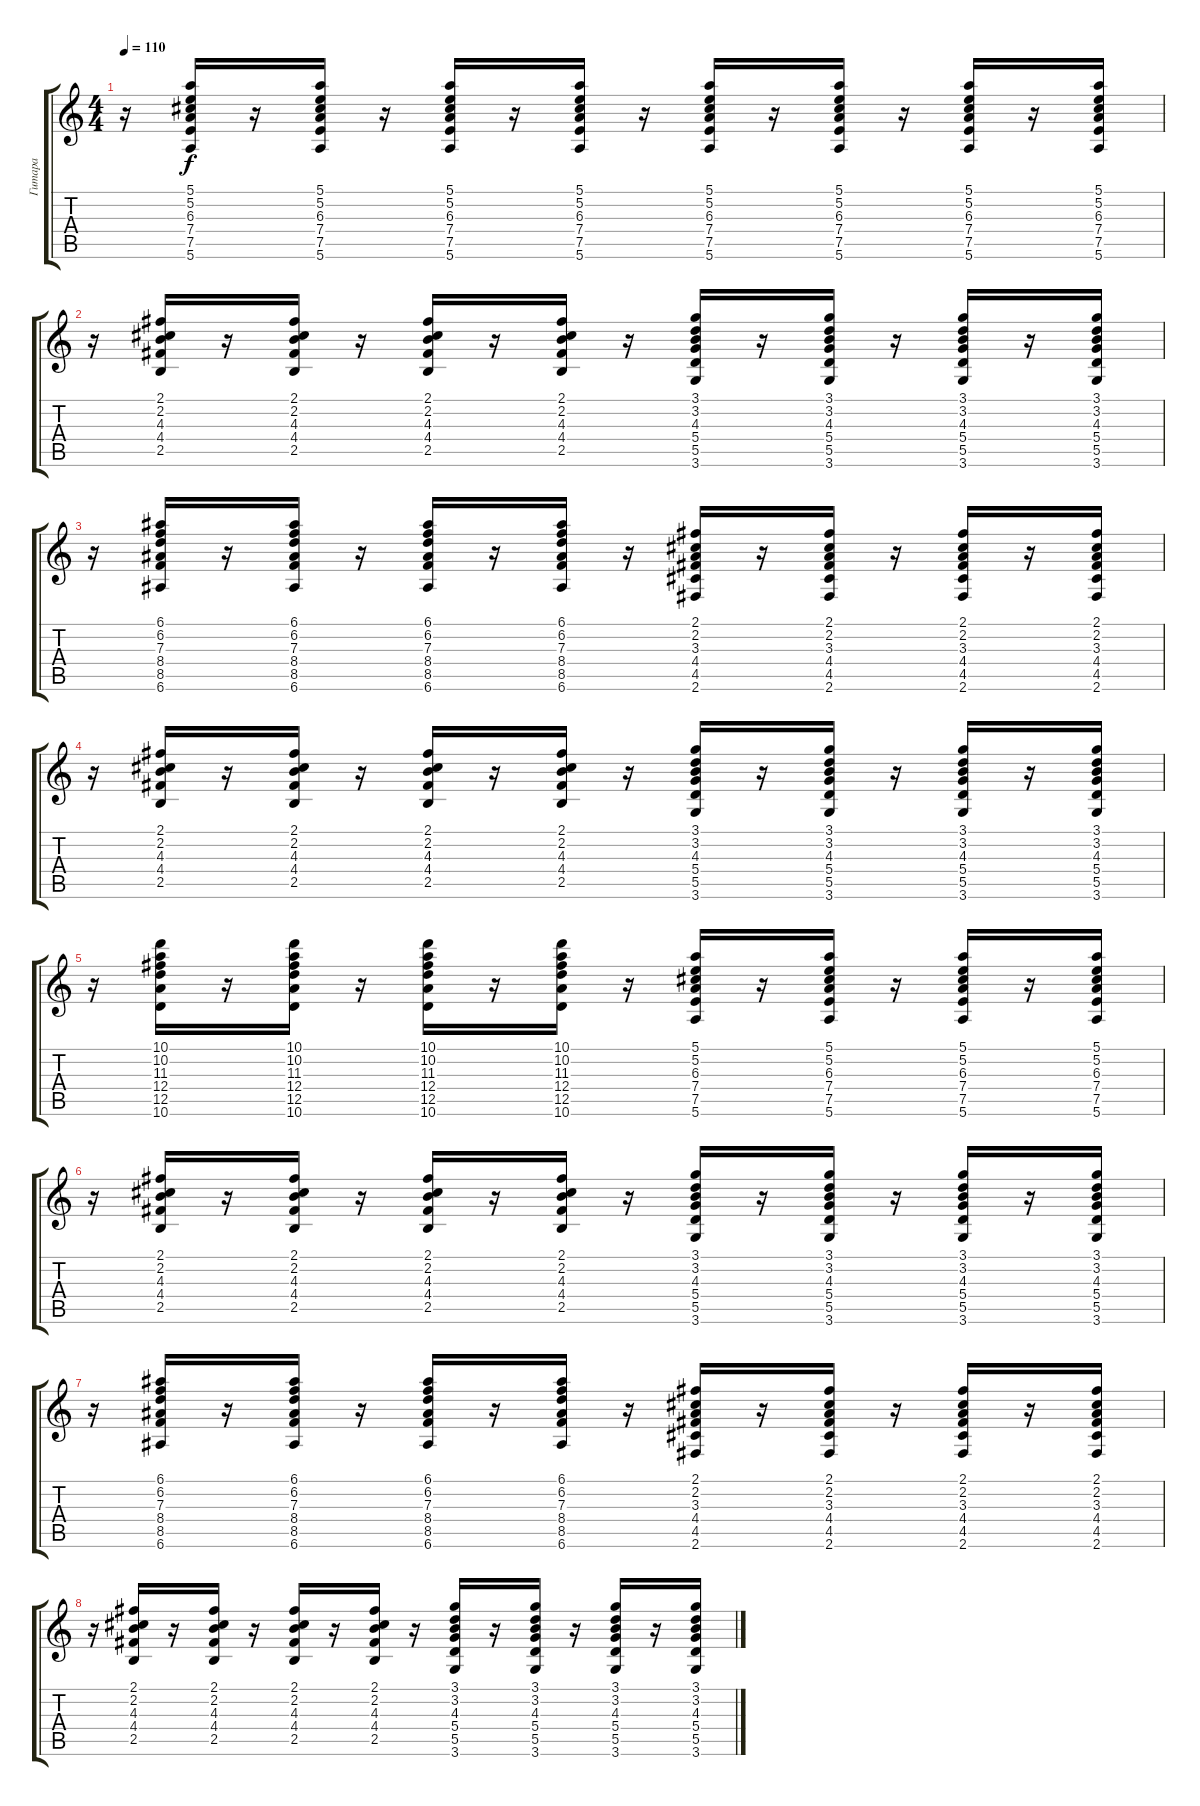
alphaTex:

\track ("Гитара" "Гитара") {instrument distortionguitar}
\staff {score tabs}
\tuning (E4 B3 G3 D3 A2 E2) {hide}
\ts (4 4)
\tempo 110
\clef g2
\ks c
r.16{dy f} (5.1 5.2 6.3 7.4 7.5 5.6).16 r.16 (5.1 5.2 6.3 7.4 7.5 5.6).16 r.16 (5.1 5.2 6.3 7.4 7.5 5.6).16 r.16 (5.1 5.2 6.3 7.4 7.5 5.6).16 r.16 (5.1 5.2 6.3 7.4 7.5 5.6).16 r.16 (5.1 5.2 6.3 7.4 7.5 5.6).16 r.16 (5.1 5.2 6.3 7.4 7.5 5.6).16 r.16 (5.1 5.2 6.3 7.4 7.5 5.6).16 |
r.16 (2.1 2.2 4.3 4.4 2.5).16 r.16 (2.1 2.2 4.3 4.4 2.5).16 r.16 (2.1 2.2 4.3 4.4 2.5).16 r.16 (2.1 2.2 4.3 4.4 2.5).16 r.16 (3.1 3.2 4.3 5.4 5.5 3.6).16 r.16 (3.1 3.2 4.3 5.4 5.5 3.6).16 r.16 (3.1 3.2 4.3 5.4 5.5 3.6).16 r.16 (3.1 3.2 4.3 5.4 5.5 3.6).16 |
r.16 (6.1 6.2 7.3 8.4 8.5 6.6).16 r.16 (6.1 6.2 7.3 8.4 8.5 6.6).16 r.16 (6.1 6.2 7.3 8.4 8.5 6.6).16 r.16 (6.1 6.2 7.3 8.4 8.5 6.6).16 r.16 (2.1 2.2 3.3 4.4 4.5 2.6).16 r.16 (2.1 2.2 3.3 4.4 4.5 2.6).16 r.16 (2.1 2.2 3.3 4.4 4.5 2.6).16 r.16 (2.1 2.2 3.3 4.4 4.5 2.6).16 |
r.16 (2.1 2.2 4.3 4.4 2.5).16 r.16 (2.1 2.2 4.3 4.4 2.5).16 r.16 (2.1 2.2 4.3 4.4 2.5).16 r.16 (2.1 2.2 4.3 4.4 2.5).16 r.16 (3.1 3.2 4.3 5.4 5.5 3.6).16 r.16 (3.1 3.2 4.3 5.4 5.5 3.6).16 r.16 (3.1 3.2 4.3 5.4 5.5 3.6).16 r.16 (3.1 3.2 4.3 5.4 5.5 3.6).16 |
r.16 (10.1 10.2 11.3 12.4 12.5 10.6).16 r.16 (10.1 10.2 11.3 12.4 12.5 10.6).16 r.16 (10.1 10.2 11.3 12.4 12.5 10.6).16 r.16 (10.1 10.2 11.3 12.4 12.5 10.6).16 r.16 (5.1 5.2 6.3 7.4 7.5 5.6).16 r.16 (5.1 5.2 6.3 7.4 7.5 5.6).16 r.16 (5.1 5.2 6.3 7.4 7.5 5.6).16 r.16 (5.1 5.2 6.3 7.4 7.5 5.6).16 |
r.16 (2.1 2.2 4.3 4.4 2.5).16 r.16 (2.1 2.2 4.3 4.4 2.5).16 r.16 (2.1 2.2 4.3 4.4 2.5).16 r.16 (2.1 2.2 4.3 4.4 2.5).16 r.16 (3.1 3.2 4.3 5.4 5.5 3.6).16 r.16 (3.1 3.2 4.3 5.4 5.5 3.6).16 r.16 (3.1 3.2 4.3 5.4 5.5 3.6).16 r.16 (3.1 3.2 4.3 5.4 5.5 3.6).16 |
r.16 (6.1 6.2 7.3 8.4 8.5 6.6).16 r.16 (6.1 6.2 7.3 8.4 8.5 6.6).16 r.16 (6.1 6.2 7.3 8.4 8.5 6.6).16 r.16 (6.1 6.2 7.3 8.4 8.5 6.6).16 r.16 (2.1 2.2 3.3 4.4 4.5 2.6).16 r.16 (2.1 2.2 3.3 4.4 4.5 2.6).16 r.16 (2.1 2.2 3.3 4.4 4.5 2.6).16 r.16 (2.1 2.2 3.3 4.4 4.5 2.6).16 |
r.16 (2.1 2.2 4.3 4.4 2.5).16 r.16 (2.1 2.2 4.3 4.4 2.5).16 r.16 (2.1 2.2 4.3 4.4 2.5).16 r.16 (2.1 2.2 4.3 4.4 2.5).16 r.16 (3.1 3.2 4.3 5.4 5.5 3.6).16 r.16 (3.1 3.2 4.3 5.4 5.5 3.6).16 r.16 (3.1 3.2 4.3 5.4 5.5 3.6).16 r.16 (3.1 3.2 4.3 5.4 5.5 3.6).16
